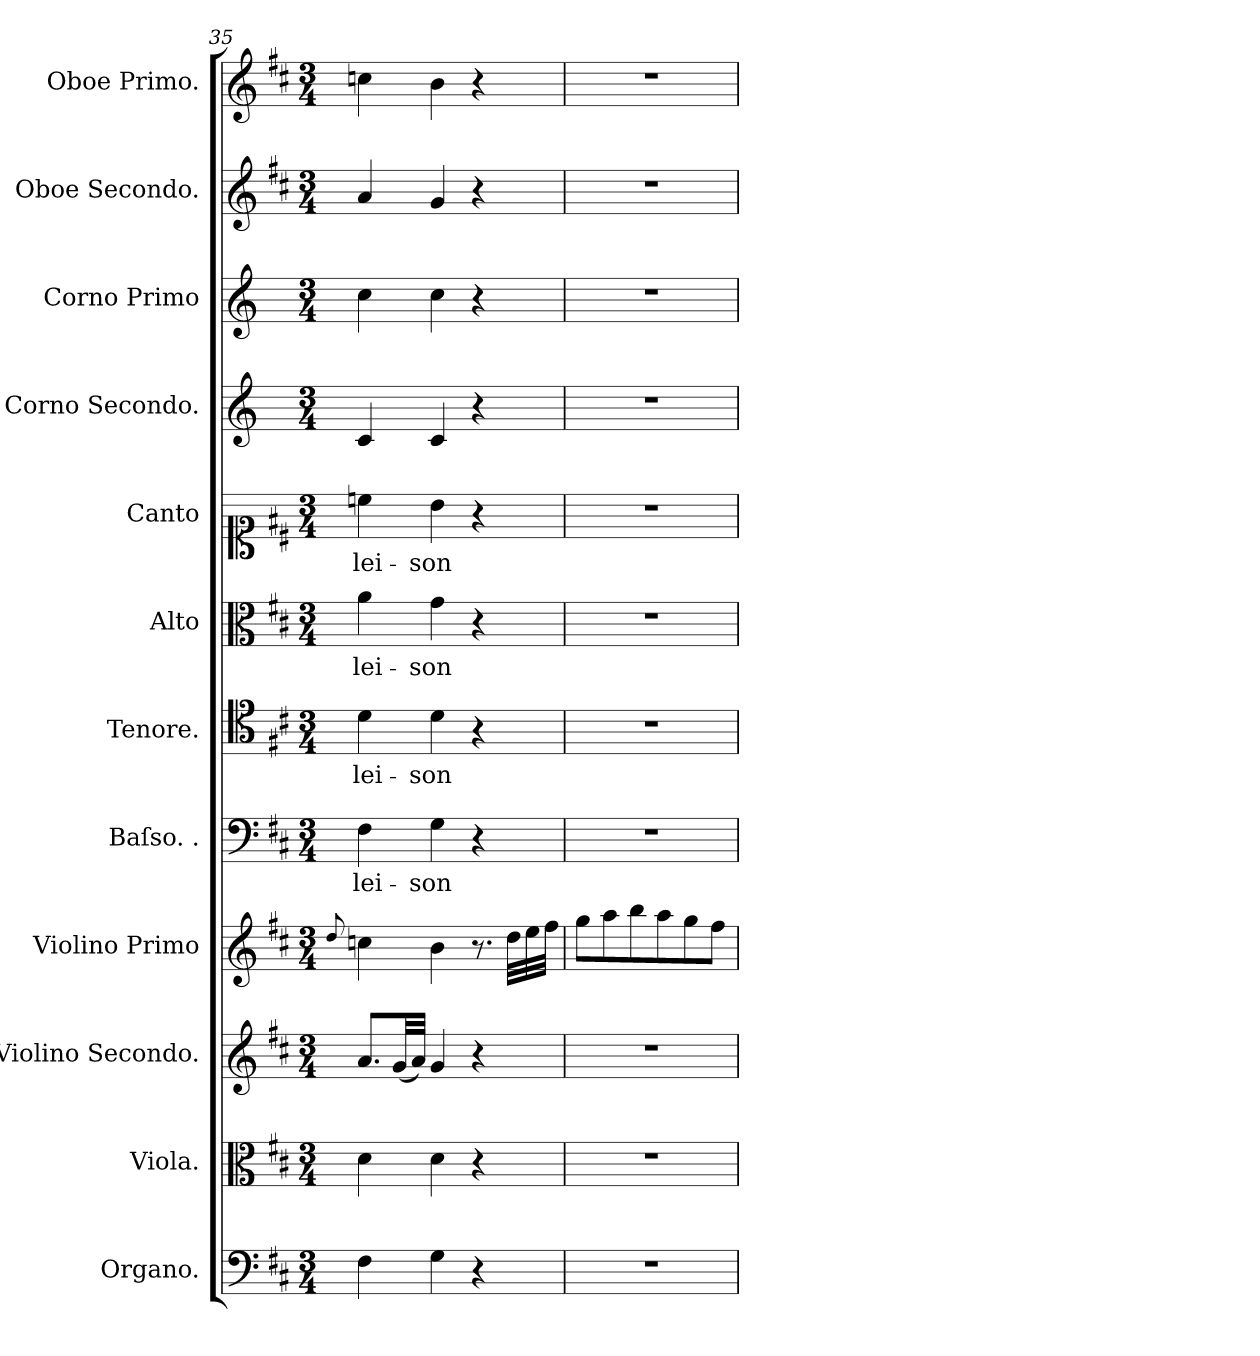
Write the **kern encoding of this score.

**kern	**kern	**kern	**kern	**kern	**text	**kern	**text	**kern	**text	**kern	**text	**kern	**kern	**kern	**kern
*part12	*part11	*part10	*part9	*part8	*part8	*part7	*part7	*part6	*part6	*part5	*part5	*part4	*part3	*part2	*part1
*staff12	*staff11	*staff10	*staff9	*staff8	*staff8	*staff7	*staff7	*staff6	*staff6	*staff5	*staff5	*staff4	*staff3	*staff2	*staff1
*I"Organo.	*I"Viola.	*I"Violino Secondo.	*I"Violino Primo	*I"Baſso. .	*	*I"Tenore.	*	*I"Alto	*	*I"Canto	*	*I"Corno Secondo.	*I"Corno Primo	*I"Oboe Secondo.	*I"Oboe Primo.
*I'org	*I'vla	*I'vl 2	*I'vl 1	*I'B	*	*I'T	*	*I'A	*	*	*	*I'cor 2	*I'cor 1	*I'ob 2	*I'ob 1
*clefF4	*clefC3	*clefG2	*clefG2	*clefF4	*	*clefC4	*	*clefC3	*	*clefC1	*	*clefG2	*clefG2	*clefG2	*clefG2
*	*	*	*	*	*	*	*	*	*	*	*	*ITrd6c10	*ITrd6c10	*	*
*k[f#c#]	*k[f#c#]	*k[f#c#]	*k[f#c#]	*k[f#c#]	*	*k[f#c#]	*	*k[f#c#]	*	*k[f#c#]	*	*k[f#c#]	*k[f#c#]	*k[f#c#]	*k[f#c#]
*M3/4	*M3/4	*M3/4	*M3/4	*M3/4	*	*M3/4	*	*M3/4	*	*M3/4	*	*M3/4	*M3/4	*M3/4	*M3/4
=35	=35	=35	=35	=35	=35	=35	=35	=35	=35	=35	=35	=35	=35	=35	=35
.	.	.	8qqdd/	.	.	.	.	.	.	.	.	.	.	.	.
!	!	!	!	!	!LO:LY:i	!	!LO:LY:i	!	!LO:LY:i	!	!LO:LY:i	!	!	!	!
4F#\	4d\	8.a/L	4ccn\	4F#\	-lei-	4d\	-lei-	4a\	-lei-	4ccn\	-lei-	4D/	4d\	4a/	4ccn\
.	.	(<32g/LL	.	.	.	.	.	.	.	.	.	.	.	.	.
.	.	32a/JJJ)	.	.	.	.	.	.	.	.	.	.	.	.	.
!	!	!	!	!	!LO:LY:i	!	!LO:LY:i	!	!LO:LY:i	!	!LO:LY:i	!	!	!	!
4G\	4d\	4g/	4b\	4G\	-son	4d\	-son	4g\	-son	4b\	-son	4D/	4d\	4g/	4b\
4r	4r	4r	8.r	4r	.	4r	.	4r	.	4r	.	4r	4r	4r	4r
*	*	*	*Xtuplet	*	*	*	*	*	*	*	*	*	*	*	*
.	.	.	48dd\LLL	.	.	.	.	.	.	.	.	.	.	.	.
.	.	.	48ee\	.	.	.	.	.	.	.	.	.	.	.	.
.	.	.	48ff#\JJJ	.	.	.	.	.	.	.	.	.	.	.	.
=36	=36	=36	=36	=36	=36	=36	=36	=36	=36	=36	=36	=36	=36	=36	=36
2.r	2.r	2.r	8gg\L	2.r	.	2.r	.	2.r	.	2.r	.	2.r	2.r	2.r	2.r
.	.	.	8aa\	.	.	.	.	.	.	.	.	.	.	.	.
.	.	.	8bb\	.	.	.	.	.	.	.	.	.	.	.	.
.	.	.	8aa\	.	.	.	.	.	.	.	.	.	.	.	.
.	.	.	8gg\	.	.	.	.	.	.	.	.	.	.	.	.
.	.	.	8ff#\J	.	.	.	.	.	.	.	.	.	.	.	.
=	=	=	=	=	=	=	=	=	=	=	=	=	=	=	=
*-	*-	*-	*-	*-	*-	*-	*-	*-	*-	*-	*-	*-	*-	*-	*-
